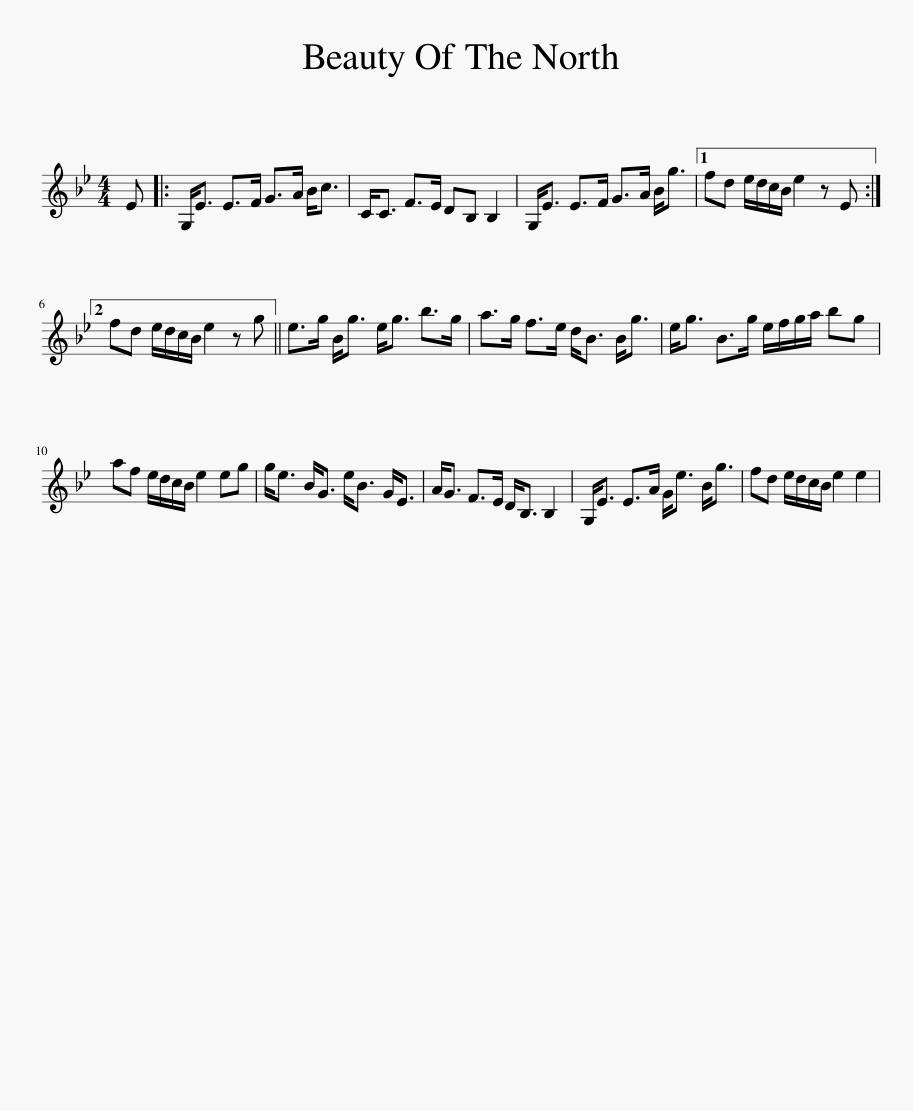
X:1
L:1/8
M:4/4
I:linebreak $
K:Bb
V:1 treble
V:1
 E |: G,<E E>F G>A B<c | C<C F>E DB, B,2 | G,<E E>F G>A B<g |1 fd e/d/c/B/ e2 z E :|2$ %5
 fd e/d/c/B/ e2 z g || e>g B<g e<g b>g | a>g f>e d<B B<g | e<g B>g e/f/g/a/ bg |$ af e/d/c/B/ e2 eg | %10
 g<e B<G e<B G<E | A<G F>E D<B, B,2 | G,<E E>A G<e B<g | fd e/d/c/B/ e2 e2 | %14
